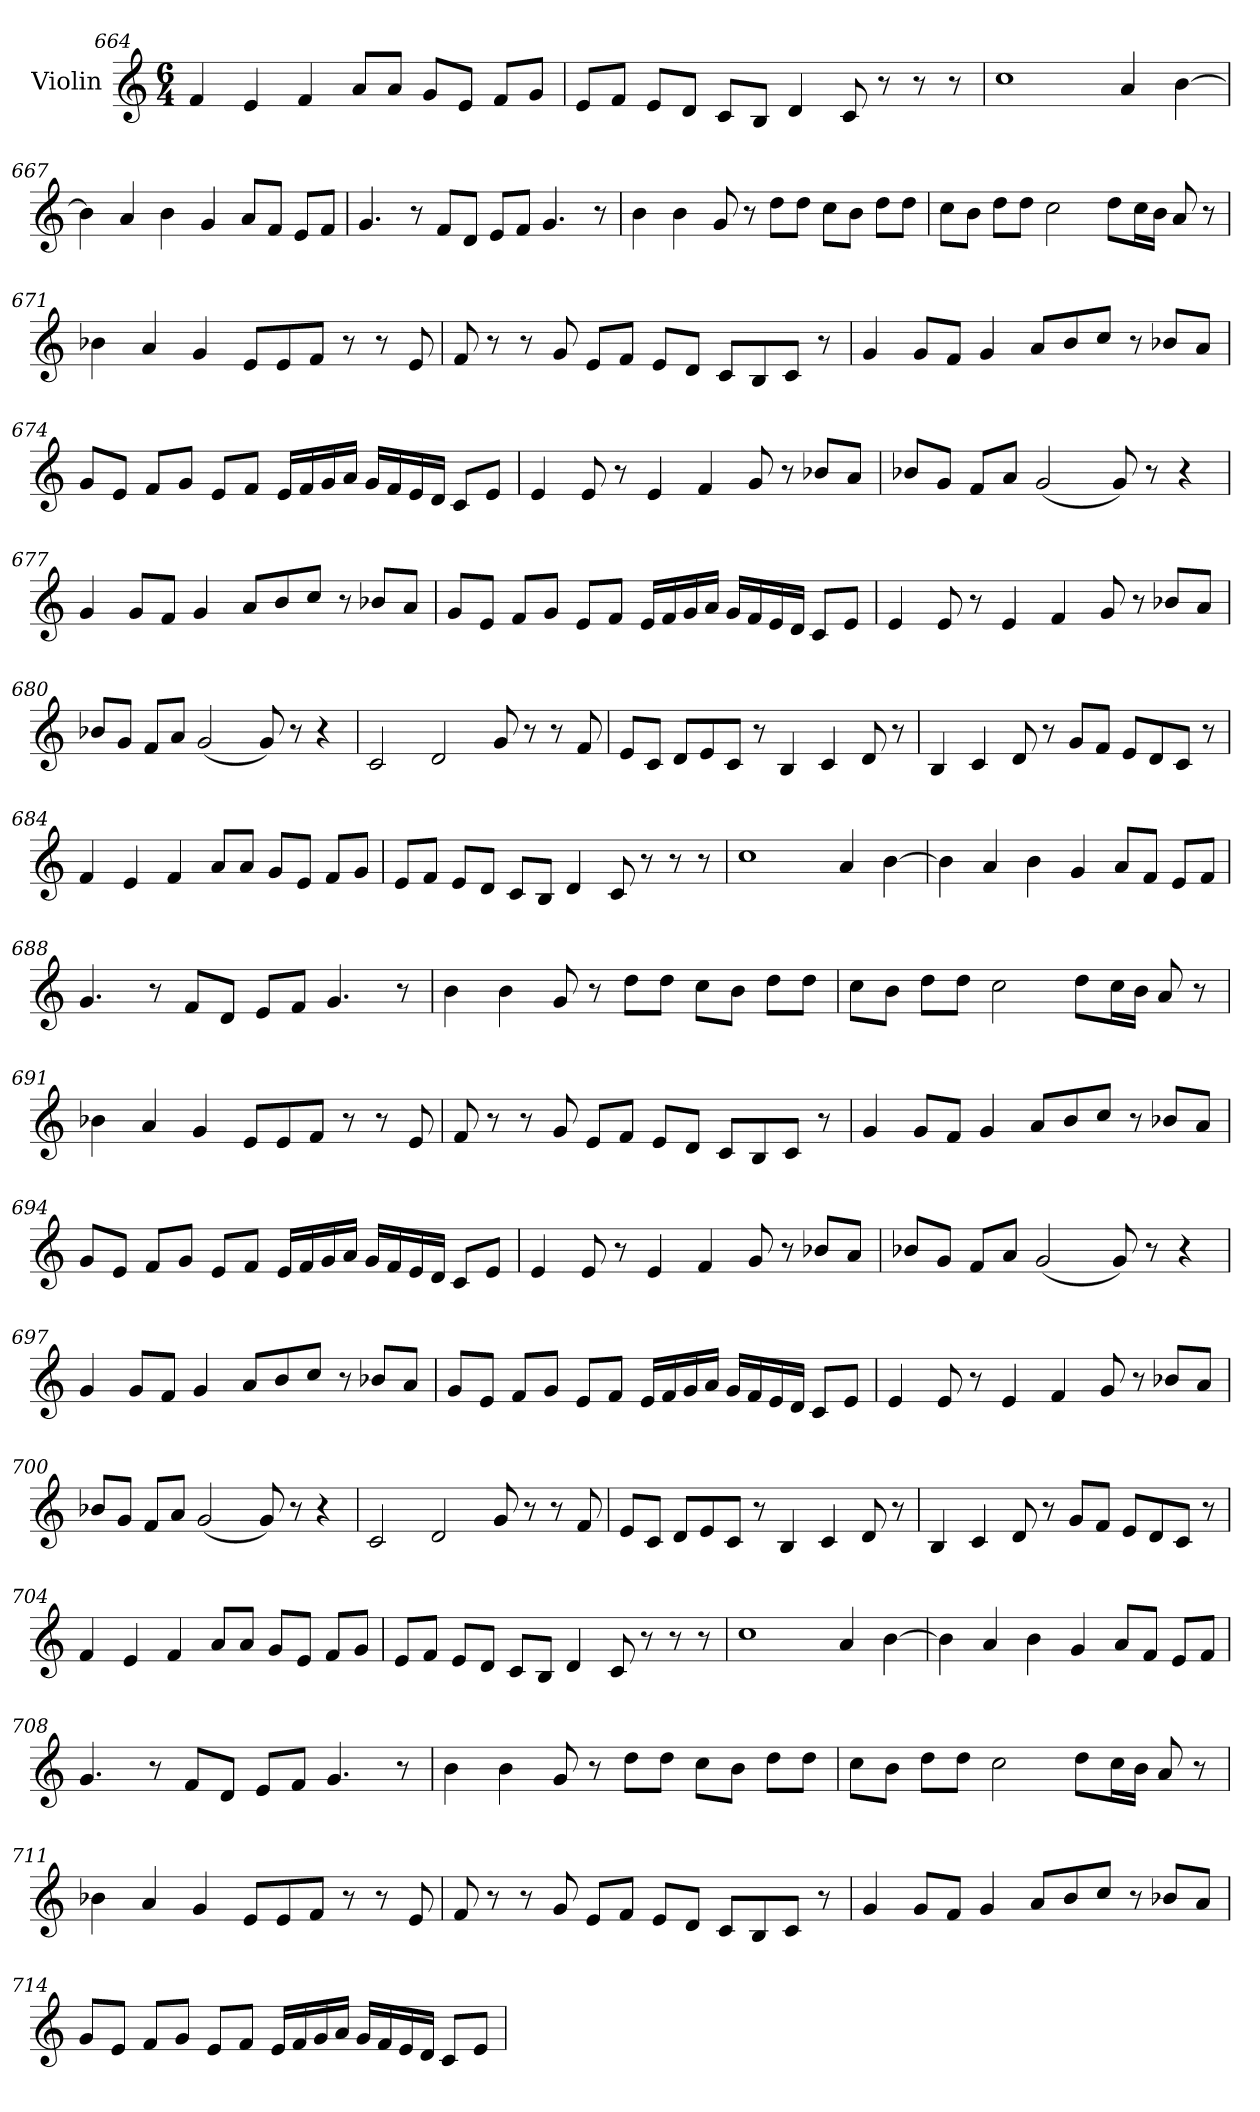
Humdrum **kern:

**kern
*part1
*staff1
*I"Violin
!!LO:PB:g=z
*clefG2
*k[]
*C:
*M6/4
=664
4f/
4e/
4f/
8a/L
8a/J
8g/L
8e/J
8f/L
8g/J
!!LO:PB:g=z
=665
8e/L
8f/J
8e/L
8d/J
8c/L
8B/J
4d/
8c/
8r
8r
8r
=666
*MM80
1cc
4a/
[4b\
=667
4b\]
4a/
4b\
4g/
8a/L
8f/J
8e/L
8f/J
!!LO:PB:g=z
=668
4.g/
8r
8f/L
8d/J
8e/L
8f/J
4.g/
8r
!!LO:LB:g=z
=669
4b\
4b\
8g/
8r
8dd\L
8dd\J
8cc\L
8b\J
8dd\L
8dd\J
!!LO:PB:g=z
=670
8cc\L
8b\J
8dd\L
8dd\J
2cc\
8dd\L
16cc\L
16b\JJ
8a/
8r
=671
4b-X\
4a/
4g/
8e/L
8e/
8f/J
8r
8r
8e/
!!LO:PB:g=z
=672
8f/
8r
8r
8g/
8e/L
8f/J
8e/L
8d/J
8c/L
8B/
8c/J
8r
!!LO:PB:g=z
=673
4g/
8g/L
8f/J
4g/
8a/L
8b/
8cc/J
8r
8b-X/L
8a/J
=674
8g/L
8e/J
8f/L
8g/J
8e/L
8f/J
16e/LL
16f/
16g/
16a/JJ
16g/LL
16f/
16e/
16d/JJ
8c/L
8e/J
!!LO:PB:g=z
=675
4e/
8e/
8r
4e/
4f/
8g/
8r
8b-X/L
8a/J
!!LO:PB:g=z
=676
8b-X/L
8g/J
8f/L
8a/J
(2g/
8g/)
8r
4r
=677
4g/
8g/L
8f/J
4g/
8a/L
8b/
8cc/J
8r
8b-X/L
8a/J
!!LO:PB:g=z
=678
8g/L
8e/J
8f/L
8g/J
8e/L
8f/J
16e/LL
16f/
16g/
16a/JJ
16g/LL
16f/
16e/
16d/JJ
8c/L
8e/J
!!LO:PB:g=z
=679
4e/
8e/
8r
4e/
4f/
8g/
8r
8b-X/L
8a/J
=680
8b-X/L
8g/J
8f/L
8a/J
(2g/
8g/)
8r
4r
!!LO:PB:g=z
=681
2c/
2d/
8g/
8r
8r
8f/
!!LO:PB:g=z
=682
8e/L
8c/J
8d/L
8e/
8c/J
8r
4B/
4c/
8d/
8r
=683
4B/
4c/
8d/
8r
8g/L
8f/J
8e/L
8d/
8c/J
8r
=684
4f/
4e/
4f/
8a/L
8a/J
8g/L
8e/J
8f/L
8g/J
!!LO:PB:g=z
=685
8e/L
8f/J
8e/L
8d/J
8c/L
8B/J
4d/
8c/
8r
8r
8r
=686
*MM80
1cc
4a/
[4b\
!!LO:PB:g=z
=687
4b\]
4a/
4b\
4g/
8a/L
8f/J
8e/L
8f/J
!!LO:PB:g=z
=688
4.g/
8r
8f/L
8d/J
8e/L
8f/J
4.g/
8r
!!LO:PB:g=z
=689
4b\
4b\
8g/
8r
8dd\L
8dd\J
8cc\L
8b\J
8dd\L
8dd\J
!!LO:PB:g=z
=690
8cc\L
8b\J
8dd\L
8dd\J
2cc\
8dd\L
16cc\L
16b\JJ
8a/
8r
=691
4b-X\
4a/
4g/
8e/L
8e/
8f/J
8r
8r
8e/
!!LO:PB:g=z
=692
8f/
8r
8r
8g/
8e/L
8f/J
8e/L
8d/J
8c/L
8B/
8c/J
8r
!!LO:PB:g=z
=693
4g/
8g/L
8f/J
4g/
8a/L
8b/
8cc/J
8r
8b-X/L
8a/J
=694
8g/L
8e/J
8f/L
8g/J
8e/L
8f/J
16e/LL
16f/
16g/
16a/JJ
16g/LL
16f/
16e/
16d/JJ
8c/L
8e/J
!!LO:PB:g=z
=695
4e/
8e/
8r
4e/
4f/
8g/
8r
8b-X/L
8a/J
!!LO:PB:g=z
=696
8b-X/L
8g/J
8f/L
8a/J
(2g/
8g/)
8r
4r
=697
4g/
8g/L
8f/J
4g/
8a/L
8b/
8cc/J
8r
8b-X/L
8a/J
!!LO:PB:g=z
=698
8g/L
8e/J
8f/L
8g/J
8e/L
8f/J
16e/LL
16f/
16g/
16a/JJ
16g/LL
16f/
16e/
16d/JJ
8c/L
8e/J
!!LO:PB:g=z
=699
4e/
8e/
8r
4e/
4f/
8g/
8r
8b-X/L
8a/J
=700
8b-X/L
8g/J
8f/L
8a/J
(2g/
8g/)
8r
4r
!!LO:PB:g=z
=701
2c/
2d/
8g/
8r
8r
8f/
!!LO:PB:g=z
=702
8e/L
8c/J
8d/L
8e/
8c/J
8r
4B/
4c/
8d/
8r
=703
4B/
4c/
8d/
8r
8g/L
8f/J
8e/L
8d/
8c/J
8r
!!LO:PB:g=z
=704
4f/
4e/
4f/
8a/L
8a/J
8g/L
8e/J
8f/L
8g/J
!!LO:PB:g=z
=705
8e/L
8f/J
8e/L
8d/J
8c/L
8B/J
4d/
8c/
8r
8r
8r
=706
1cc
4a/
[4b\
=707
4b\]
4a/
4b\
4g/
8a/L
8f/J
8e/L
8f/J
=708
4.g/
8r
8f/L
8d/J
8e/L
8f/J
4.g/
8r
!!LO:LB:g=z
=709
4b\
4b\
8g/
8r
8dd\L
8dd\J
8cc\L
8b\J
8dd\L
8dd\J
!!LO:PB:g=z
=710
8cc\L
8b\J
8dd\L
8dd\J
2cc\
8dd\L
16cc\L
16b\JJ
8a/
8r
=711
4b-X\
4a/
4g/
8e/L
8e/
8f/J
8r
8r
8e/
!!LO:PB:g=z
=712
8f/
8r
8r
8g/
8e/L
8f/J
8e/L
8d/J
8c/L
8B/
8c/J
8r
!!LO:PB:g=z
=713
4g/
8g/L
8f/J
4g/
8a/L
8b/
8cc/J
8r
8b-X/L
8a/J
=714
8g/L
8e/J
8f/L
8g/J
8e/L
8f/J
16e/LL
16f/
16g/
16a/JJ
16g/LL
16f/
16e/
16d/JJ
8c/L
8e/J
=
*-
